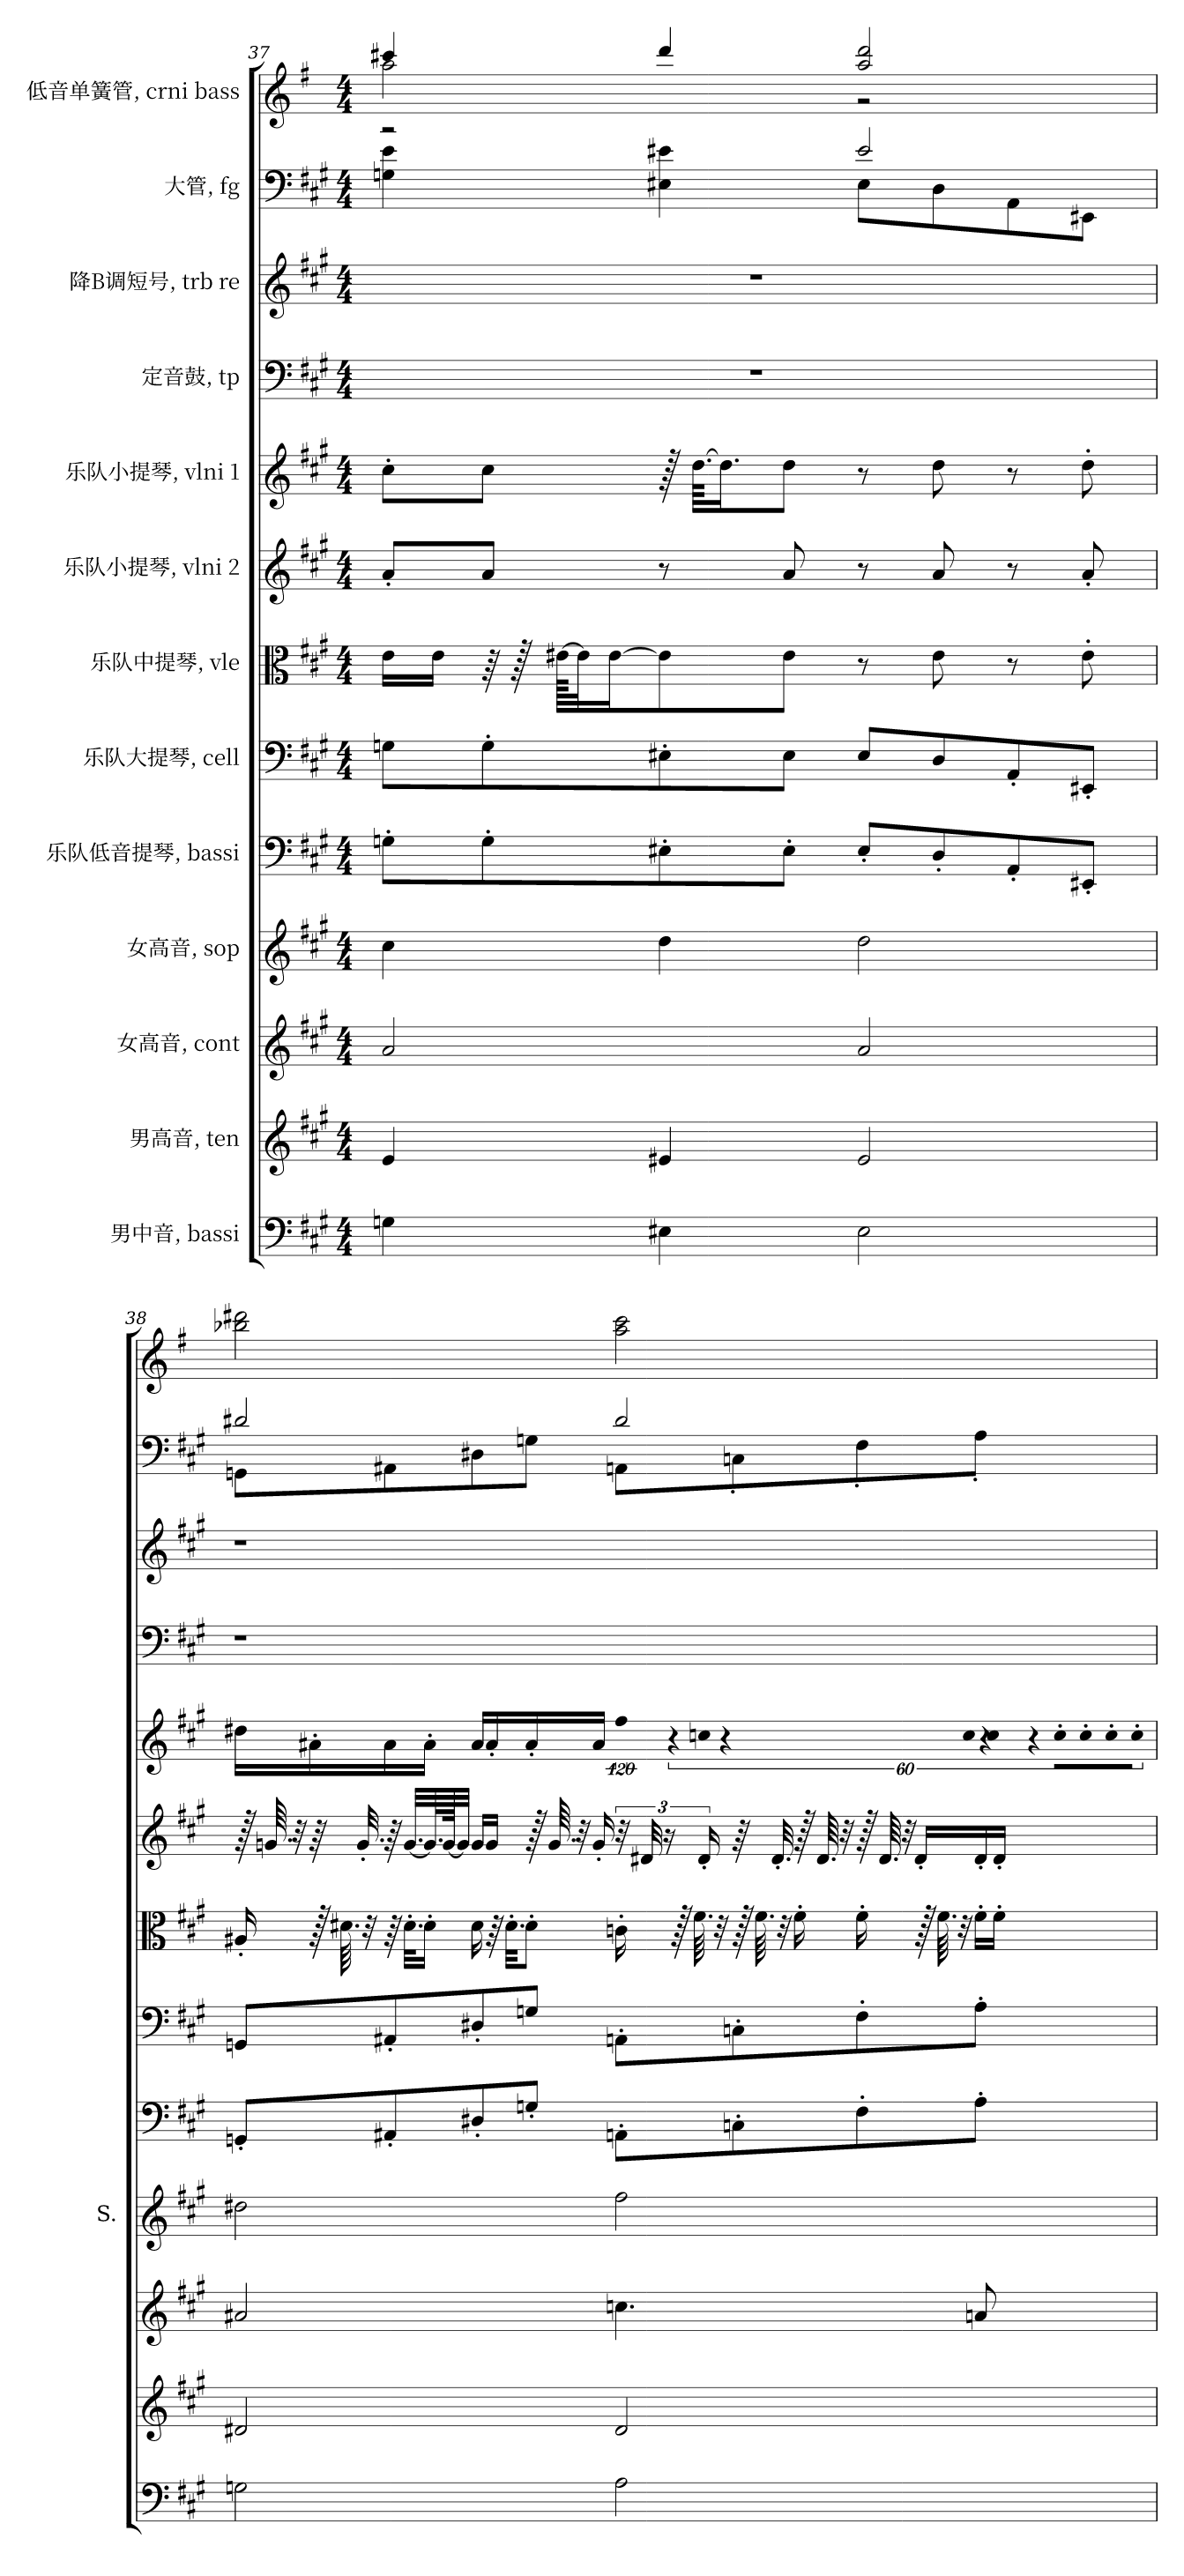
**kern	**kern	**kern	**kern	**kern	**kern	**kern	**kern	**kern	**kern	**kern	**kern	**kern
*part13	*part12	*part11	*part10	*part9	*part8	*part7	*part6	*part5	*part4	*part3	*part2	*part1
*staff13	*staff12	*staff11	*staff10	*staff9	*staff8	*staff7	*staff6	*staff5	*staff4	*staff3	*staff2	*staff1
*I"男中音, bassi	*I"男高音, ten	*I"女高音, cont	*I"女高音, sop	*I"乐队低音提琴, bassi	*I"乐队大提琴, cell	*I"乐队中提琴, vle	*I"乐队小提琴, vlni 2	*I"乐队小提琴, vlni 1	*I"定音鼓, tp	*I"降B调短号, trb re	*I"大管, fg	*I"低音单簧管, crni bass
*	*	*	*I'S.	*	*	*	*	*	*	*	*	*
!!LO:PB:g=z
*clefF4	*clefG2	*clefG2	*clefG2	*clefF4	*clefF4	*clefC3	*clefG2	*clefG2	*clefF4	*clefG2	*clefF4	*clefG2
*	*	*	*	*ITrd7c12	*	*	*	*	*	*ITrd1c2	*	*ITrd8c14
*k[f#c#g#]	*k[f#c#g#]	*k[f#c#g#]	*k[f#c#g#]	*k[f#c#g#]	*k[f#c#g#]	*k[f#c#g#]	*k[f#c#g#]	*k[f#c#g#]	*k[f#c#g#]	*k[f#]	*k[f#c#g#]	*k[f#]
*M4/4	*M4/4	*M4/4	*M4/4	*M4/4	*M4/4	*M4/4	*M4/4	*M4/4	*M4/4	*M4/4	*M4/4	*M4/4
=37	=37	=37	=37	=37	=37	=37	=37	=37	=37	=37	=37	=37
*	*	*	*	*	*	*	*	*	*	*	*^	*^
4Gn\	4e/	2a/	4cc#\	8GGn'\L	8Gn\L	16e\LL	8a'/L	8cc#'\L	1r	1r	2r	4Gn\ 4e\	4cc#X/	2a\
.	.	.	.	.	.	16e\JJ	.	.	.	.	.	.	.	.
.	.	.	.	8GG'\	8G'\	64r	8a/J	8cc#\J	.	.	.	.	.	.
.	.	.	.	.	.	128r	.	.	.	.	.	.	.	.
.	.	.	.	.	.	[128e#X\KKLLL	.	.	.	.	.	.	.	.
.	.	.	.	.	.	32e#\J]	.	.	.	.	.	.	.	.
.	.	.	.	.	.	[16e#\J	.	.	.	.	.	.	.	.
4E#X\	4e#X/	.	4dd\	8EE#X'\	8E#X'\	8e#\]	8r	128r	.	.	.	4E#X\ 4e#X\	4dd/	.
.	.	.	.	.	.	.	.	[64.dd\KKLL	.	.	.	.	.	.
.	.	.	.	.	.	.	.	16.dd\J]	.	.	.	.	.	.
.	.	.	.	8EE#'\J	8E#\J	8e#\J	8a/	8dd\J	.	.	.	.	.	.
2E#\	2e#/	2a/	2dd\	8EE#'/L	8E#/L	8r	8r	8r	.	.	2e#/	8E#\L	2a/ 2dd/	2r
.	.	.	.	8DD'/	8D/	8e#\	8a/	8dd\	.	.	.	8D\	.	.
.	.	.	.	8AAA'/	8AA'/	8r	8r	8r	.	.	.	8AA\	.	.
.	.	.	.	8EEE#X'/J	8EE#X'/J	8e#'\	8a'/	8dd'\	.	.	.	8EE#X\J	.	.
*	*	*	*	*	*	*	*	*	*	*	*	*	*v	*v
!!LO:PB:g=z
=38	=38	=38	=38	=38	=38	=38	=38	=38	=38	=38	=38	=38	=38
2Gn\	2d#X/	2a#X/	2dd#X\	8GGGn'/L	8GGn/L	16A#X'/	128r	16dd#X\LL	1r	1r	2d#X/	8GGn\L	2b-X\ 2dd#X\
.	.	.	.	.	.	.	64.gn/	.	.	.	.	.	.
.	.	.	.	.	.	.	32r	.	.	.	.	.	.
.	.	.	.	.	.	128r	64r	16a#X'\	.	.	.	.	.
.	.	.	.	.	.	64.d#X\	.	.	.	.	.	.	.
.	.	.	.	.	.	.	32.g'/	.	.	.	.	.	.
.	.	.	.	.	.	32r	.	.	.	.	.	.	.
.	.	.	.	8AAA#X'/	8AA#X'/	64r	64r	16a#\	.	.	.	8AA#X\	.
.	.	.	.	.	.	32.d#'\KLL	[32.g/LLL	.	.	.	.	.	.
.	.	.	.	.	.	16d#'\JJ	64.g/L]	16a#'\JJ	.	.	.	.	.
.	.	.	.	.	.	.	[128g/JK	.	.	.	.	.	.
.	.	.	.	.	.	.	32g/JJJ]	.	.	.	.	.	.
.	.	.	.	8DD#X'/	8D#X'/	16d#\	16g/LL	16a#/LL	.	.	.	8D#X\	.
.	.	.	.	.	.	64r	16g/JJ	16a#'/	.	.	.	.	.
.	.	.	.	.	.	32.d#'\KKL	.	.	.	.	.	.	.
.	.	.	.	8GGn'/J	8Gn/J	8d#'\J	128r	16a#'/	.	.	.	8Gn\J	.
.	.	.	.	.	.	.	64.g/	.	.	.	.	.	.
.	.	.	.	.	.	.	32r	.	.	.	.	.	.
.	.	.	.	.	.	.	16g'/	16a#/JJ	.	.	.	.	.
!	!	!	!	!	!	!	!	!LO:N:vis=16	!	!	!	!	!
2A\	2d#/	4.ccn\	2ff#\	8AAAn'\L	8AAn'\L	16cn'\	48r	1920%107ff#\	.	.	2d#/	8AAn\L	2a\ 2cc\
.	.	.	.	.	.	.	48d#X/	.	.	.	.	.	.
.	.	.	.	.	.	.	24r	.	.	.	.	.	.
!	!	!	!	!	!	!	!	!LO:N:vis=32	!	!	!	!	!
.	.	.	.	.	.	.	.	1920%53r	.	.	.	.	.
.	.	.	.	.	.	128r	.	.	.	.	.	.	.
.	.	.	.	.	.	64.f#\	.	.	.	.	.	.	.
!	!	!	!	!	!	!	!	!LO:N:vis=32	!	!	!	!	!
.	.	.	.	.	.	.	24d#'/	1920%53ccn\	.	.	.	.	.
.	.	.	.	.	.	32r	.	.	.	.	.	.	.
!	!	!	!	!	!	!	!	!LO:N:vis=32	!	!	!	!	!
.	.	.	.	.	.	.	.	1920%53r	.	.	.	.	.
.	.	.	.	8CCn'\	8Cn'\	128r	64r	.	.	.	.	8Cn'\	.
.	.	.	.	.	.	64.f#\	.	.	.	.	.	.	.
.	.	.	.	.	.	.	.	1920ryy	.	.	.	.	.
!	!	!	!	!	!	!	!	!LO:N:vis=32	!	!	!	!	!
.	.	.	.	.	.	.	.	1920%53cc\	.	.	.	.	.
.	.	.	.	.	.	.	32.d#'/	.	.	.	.	.	.
.	.	.	.	.	.	32r	.	.	.	.	.	.	.
!	!	!	!	!	!	!	!	!LO:N:vis=32	!	!	!	!	!
.	.	.	.	.	.	.	.	1920%53r	.	.	.	.	.
.	.	.	.	.	.	16f#'\	128r	.	.	.	.	.	.
!	!	!	!	!	!	!	!	!LO:N:vis=32	!	!	!	!	!
.	.	.	.	.	.	.	.	1920%53cc\	.	.	.	.	.
.	.	.	.	.	.	.	64.d#/	.	.	.	.	.	.
.	.	.	.	.	.	.	32r	.	.	.	.	.	.
.	.	.	.	.	.	.	.	1920ryy	.	.	.	.	.
!	!	!	!	!	!	!	!	!LO:N:vis=16	!	!	!	!	!
.	.	.	.	.	.	.	.	1920%107r	.	.	.	.	.
.	.	.	.	8FF#'\	8F#'\	16f#'\	128r	.	.	.	.	8F#'\	.
.	.	.	.	.	.	.	64.d#/	.	.	.	.	.	.
!	!	!	!	!	!	!	!	!LO:N:vis=16	!	!	!	!	!
.	.	.	.	.	.	.	.	1920%107cc'\LL	.	.	.	.	.
.	.	.	.	.	.	.	32r	.	.	.	.	.	.
.	.	.	.	.	.	128r	16d#'/LL	.	.	.	.	.	.
.	.	.	.	.	.	64.f#\	.	.	.	.	.	.	.
!	!	!	!	!	!	!	!	!LO:N:vis=16	!	!	!	!	!
.	.	.	.	.	.	.	.	1920%107cc'\	.	.	.	.	.
.	.	.	.	.	.	32r	.	.	.	.	.	.	.
.	.	8an/	.	8AA'\J	8A'\J	16f#'\LL	16d#'/	.	.	.	.	8A'\J	.
!	!	!	!	!	!	!	!	!LO:N:vis=16	!	!	!	!	!
.	.	.	.	.	.	.	.	1920%107cc'\	.	.	.	.	.
.	.	.	.	.	.	16f#'\JJ	16d#'/JJ	.	.	.	.	.	.
!	!	!	!	!	!	!	!	!LO:N:vis=16	!	!	!	!	!
.	.	.	.	.	.	.	.	1920%107cc'\JJ	.	.	.	.	.
960ryy	960ryy	960ryy	960ryy	960ryy	960ryy	960ryy	960ryy	.	960ryy	960ryy	960ryy	960ryy	960ryy
*	*	*	*	*	*	*	*	*	*	*	*v	*v	*
=	=	=	=	=	=	=	=	=	=	=	=	=
*-	*-	*-	*-	*-	*-	*-	*-	*-	*-	*-	*-	*-
